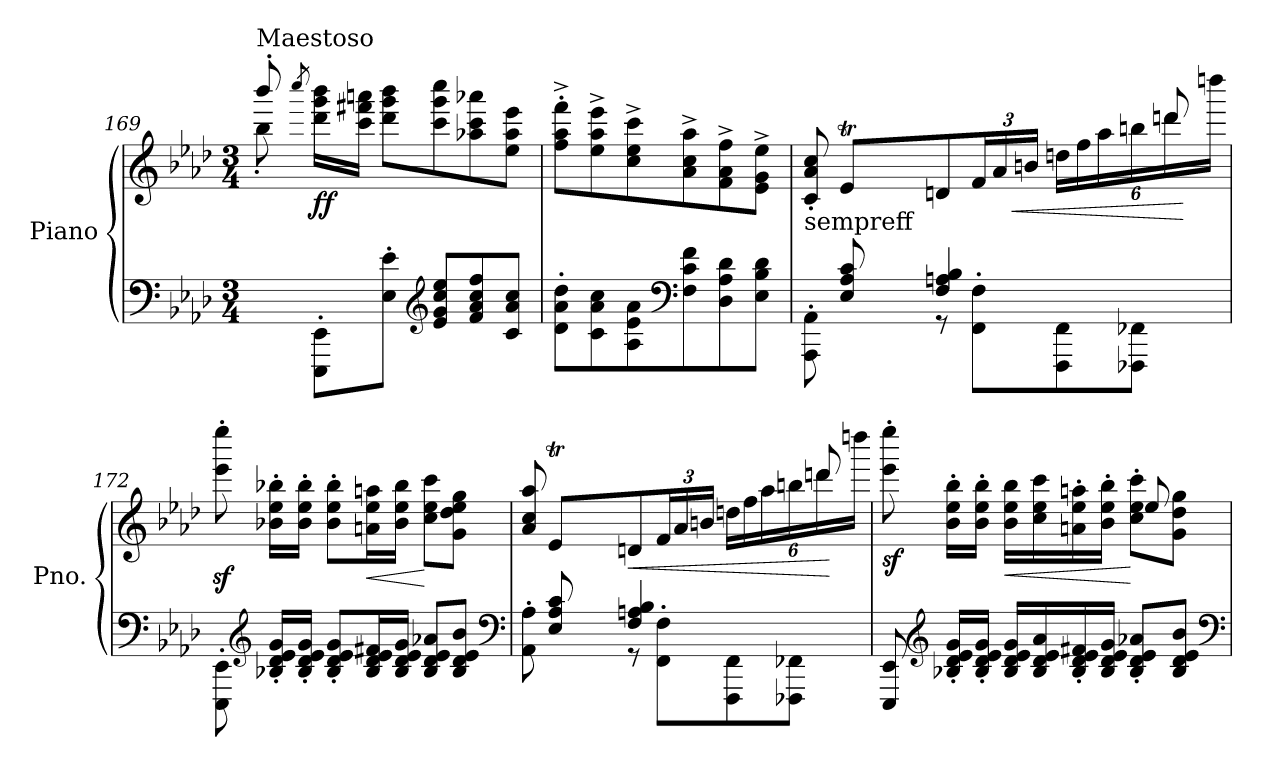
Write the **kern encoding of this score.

**kern	**kern	**dynam
*part1	*part1	*part1
*staff2	*staff1	*staff1/2
*I"Piano	*	*
*I'Pno.	*	*
!!LO:PB:g=z
*clefF4	*clefG2	*
*k[b-e-a-d-]	*k[b-e-a-d-]	*
*A-:	*A-:	*
*M3/4	*M3/4	*
=169	=169	=169
*	*^	*
!	!LO:TX:a:t=Maestoso	!	!
8ryy	8bbb-'/	8bb-'\	.
.	8qcccc/	.	.
!	!	!	!LO:DY:b
8EEE-\' 8EE-\'L	16ddd-\ 16ggg\ 16bbb-\LL	2ryy	ff
.	16ccc\ 16fff#X\ 16aaan\JJ	.	.
8E-\' 8e-\'J	8ddd-\ 8ggg\ 8bbb-\L	.	.
*clefG2	*	*	*
8e-/ 8g/ 8cc/ 8ee-/L	8ccc\ 8ggg\ 8cccc\	.	.
8f/ 8a-/ 8cc/ 8ff/	8aa-X\ 8ccc\ 8aaa-X\	.	.
8c/ 8a-/ 8cc/J	8ee-\ 8aa-\ 8eee-\J	8ryy	.
*	*v	*v	*
=170	=170	=170
8d-\' 8a-\' 8dd-\'L	8ff\'^ 8aa-\'^ 8fff\'^L	.
8c\ 8a-\ 8cc\	8ee-\^ 8aa-\^ 8eee-\^	.
8A-\ 8e-\ 8a-\	8cc\^ 8ee-\^ 8ccc\^	.
*clefF4	*	*
8F\ 8c\ 8f\	8a-\^ 8cc\^ 8aa-\^	.
8D-\ 8A-\ 8d-\	8f\^ 8a-\^ 8ff\^	.
8E-\ 8B-\ 8d-\J	8e-\^ 8g\^ 8ee-\^J	.
=171	=171	=171
*^	*^	*
!	!	!LO:TX:b:t=sempreff	!	!
8AAA-\' 8AA-\'	8ryy	8c/' 8a-/' 8cc/'	8ryy	.
8ryy	8E-/ 8A-/ 8c/	8e-T/L	32fyy	.
.	.	.	32e-yy	.
.	.	.	32fyy	.
.	.	.	32e-yy	.
8rGG	4F/ 4An/ 4B-/	8dn/	4ryy	.
*	*	*Xbrackettup	*	*
8FF\' 8F\'L	.	24f/L	.	.
.	.	24a-/	.	.
!	!	!	!	!LO:HP:b
.	.	24bn/JJ	.	<
*	*	*	*Xtuplet	*
8FFF\ 8FF\	4ryy	24ddn\LL	24ryy	.
.	.	24ff\	24ryy	.
.	.	24aa-\	24ryy	.
8FFF-X\ 8FF-X\J	.	24bbn\	24ryy	.
.	.	24ddd\	12ddd/	.
.	.	24ddddn\JJ	.	[
*v	*v	*	*	*
*	*v	*v	*
!!LO:LB:g=z
=172	=172	=172
8EEE-\' 8EE-\'	8eee-\z<' 8eeee-\z<'	.
*clefG2	*	*
16B-X/' 16d-/' 16e-/' 16g/'LL	16b-X\' 16ee-\' 16bb-X\'LL	.
16B-/' 16d-/' 16e-/' 16g/'JJ	16b-\' 16ee-\' 16bb-\'JJ	.
8B-/' 8d-/' 8e-/' 8g/'L	8b-\' 8ee-\' 8bb-\'L	.
!	!	!LO:HP:b
16B-/ 16d-/ 16e-/ 16f#X/L	16an\ 16ee-\ 16aan\L	<
16B-/ 16d-/ 16e-/ 16g/JJ	16b-\ 16ee-\ 16bb-\JJ	.
8B-/ 8d-/ 8e-/ 8a-X/L	8cc\ 8ee-\ 8ccc\L	[
8B-/ 8d-/ 8e-/ 8b-/J	8g\ 8dd-\ 8ee-\ 8gg\J	.
*clefF4	*	*
=173	=173	=173
*^	*^	*
8AA-\' 8A-\'	8ryy	8a-/ 8cc/ 8aa-/	8ryy	.
8ryy	8E-/ 8A-/ 8c/	8e-T/L	32fyy	.
.	.	.	32e-yy	.
.	.	.	32fyy	.
.	.	.	32e-yy	.
!	!	!	!	!LO:HP:b
8rGG	4F/ 4An/ 4B-/	8dn/	4ryy	<
*	*	*tuplet	*	*
8FF\' 8F\'L	.	24f/L	.	.
.	.	24a-/	.	.
.	.	24bn/JJ	.	.
*	*	*	*Xtuplet	*
8FFF\ 8FF\	4ryy	24ddn\LL	24ryy	.
.	.	24ff\	24ryy	.
.	.	24aa-\	24ryy	.
8FFF-X\ 8FF-X\J	.	24bbn\	24ryy	.
.	.	24ddd\	12ddd/	.
.	.	24ddddn\JJ	.	[
*v	*v	*	*	*
!!LO:LB:g=z	!!
=174	=174	=174	=174
!	!	!	!LO:DY:b
8EEE-/ 8EE-/	8eee-\' 8eeee-\'	8ryy	sf
*	*v	*v	*
*clefG2	*	*
16B-X/' 16d-/' 16e-/' 16g/'LL	16b-\' 16ee-\' 16bb-\'LL	.
16B-/' 16d-/' 16e-/' 16g/'JJ	16b-\' 16ee-\' 16bb-\'JJ	.
!	!	!LO:HP:b
16B-/ 16d-/ 16e-/ 16g/LL	16b-\ 16ee-\ 16bb-\LL	<
16B-/ 16d-/ 16e-/ 16a-/	16cc\ 16ee-\ 16ccc\	.
16B-/' 16d-/' 16e-/' 16f#X/'	16an\' 16ee-\' 16aan\'	.
16B-/ 16d-/ 16e-/ 16g/JJ	16b-\' 16ee-\' 16bb-\'JJ	.
8B-/' 8d-/' 8e-/' 8a-X/'L	8cc\' 8ee-\' 8ccc\'L	[
*	*^	*
8B-/ 8d-/ 8e-/ 8b-/J	8g\ 8dd-\ 8gg\J	8ee-/	.
*	*v	*v	*
*clefF4	*	*
=	=	=
*-	*-	*-
